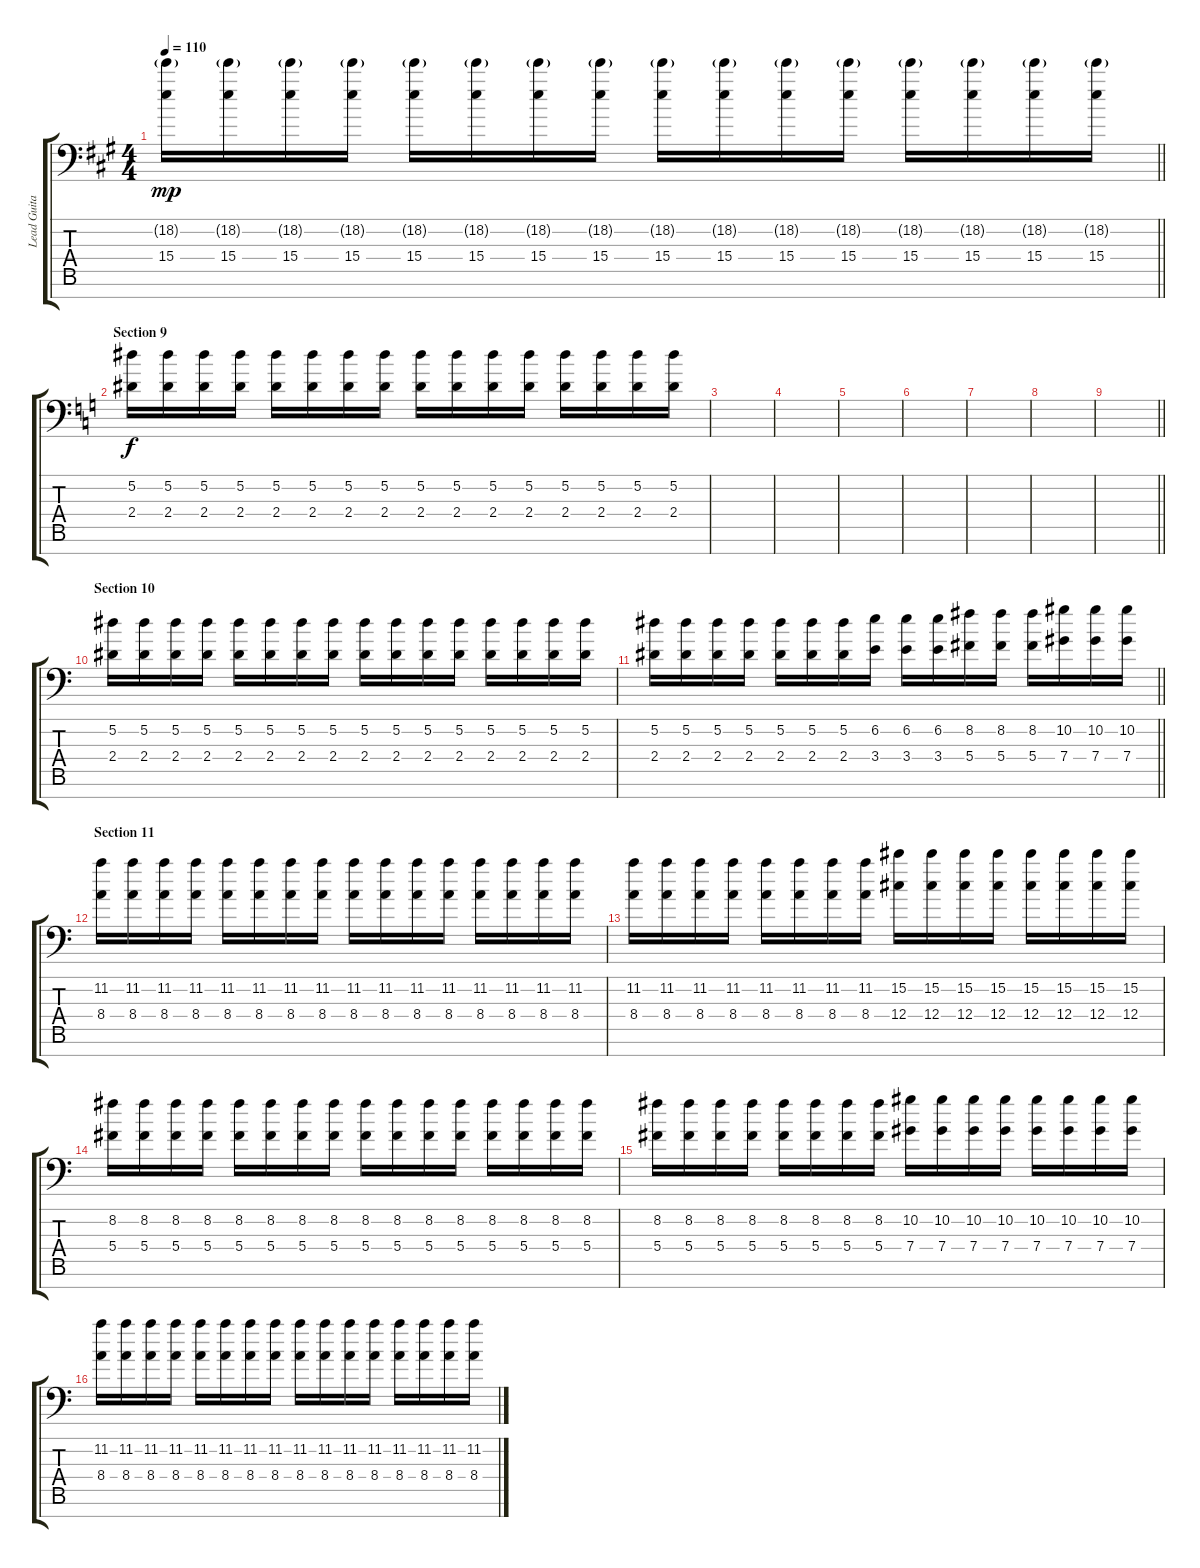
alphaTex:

\track ("Lead Guitar" "Lead Guita") {instrument overdrivenguitar}
\staff {score tabs}
\tuning (Eb4 Bb3 Gb3 Db3 Ab2 Eb2 Ab1) {hide}
\ts (4 4)
\tempo 110
\clef f4
\barLineRight lightlight
\ks f#minor
(18.2{g} 15.4).16{dy mp} (18.2{g} 15.4).16 (18.2{g} 15.4).16 (18.2{g} 15.4).16 (18.2{g} 15.4).16 (18.2{g} 15.4).16 (18.2{g} 15.4).16 (18.2{g} 15.4).16 (18.2{g} 15.4).16 (18.2{g} 15.4).16 (18.2{g} 15.4).16 (18.2{g} 15.4).16 (18.2{g} 15.4).16 (18.2{g} 15.4).16 (18.2{g} 15.4).16 (18.2{g} 15.4).16 |
\section ("" "Section 9")
\ks c
(5.2 2.4).16{dy f volume 0} (5.2 2.4).16 (5.2 2.4).16 (5.2 2.4).16 (5.2 2.4).16 (5.2 2.4).16 (5.2 2.4).16 (5.2 2.4).16 (5.2 2.4).16 (5.2 2.4).16 (5.2 2.4).16 (5.2 2.4).16 (5.2 2.4).16 (5.2 2.4).16 (5.2 2.4).16 (5.2 2.4).16 |
|
|
|
|
|
|
\barLineRight lightlight
|
\section ("" "Section 10")
(5.2 2.4).16{volume 10} (5.2 2.4).16 (5.2 2.4).16 (5.2 2.4).16 (5.2 2.4).16 (5.2 2.4).16 (5.2 2.4).16 (5.2 2.4).16 (5.2 2.4).16 (5.2 2.4).16 (5.2 2.4).16 (5.2 2.4).16 (5.2 2.4).16 (5.2 2.4).16 (5.2 2.4).16 (5.2 2.4).16 |
\barLineRight lightlight
(5.2 2.4).16 (5.2 2.4).16 (5.2 2.4).16 (5.2 2.4).16 (5.2 2.4).16 (5.2 2.4).16 (5.2 2.4).16 (6.2 3.4).16 (6.2 3.4).16 (6.2 3.4).16 (8.2 5.4).16 (8.2 5.4).16 (8.2 5.4).16 (10.2 7.4).16 (10.2 7.4).16 (10.2 7.4).16 |
\section ("" "Section 11")
(11.2 8.4).16 (11.2 8.4).16 (11.2 8.4).16 (11.2 8.4).16 (11.2 8.4).16 (11.2 8.4).16 (11.2 8.4).16 (11.2 8.4).16 (11.2 8.4).16 (11.2 8.4).16 (11.2 8.4).16 (11.2 8.4).16 (11.2 8.4).16 (11.2 8.4).16 (11.2 8.4).16 (11.2 8.4).16 |
(11.2 8.4).16 (11.2 8.4).16 (11.2 8.4).16 (11.2 8.4).16 (11.2 8.4).16 (11.2 8.4).16 (11.2 8.4).16 (11.2 8.4).16 (15.2 12.4).16 (15.2 12.4).16 (15.2 12.4).16 (15.2 12.4).16 (15.2 12.4).16 (15.2 12.4).16 (15.2 12.4).16 (15.2 12.4).16 |
(8.2 5.4).16 (8.2 5.4).16 (8.2 5.4).16 (8.2 5.4).16 (8.2 5.4).16 (8.2 5.4).16 (8.2 5.4).16 (8.2 5.4).16 (8.2 5.4).16 (8.2 5.4).16 (8.2 5.4).16 (8.2 5.4).16 (8.2 5.4).16 (8.2 5.4).16 (8.2 5.4).16 (8.2 5.4).16 |
(8.2 5.4).16 (8.2 5.4).16 (8.2 5.4).16 (8.2 5.4).16 (8.2 5.4).16 (8.2 5.4).16 (8.2 5.4).16 (8.2 5.4).16 (10.2 7.4).16 (10.2 7.4).16 (10.2 7.4).16 (10.2 7.4).16 (10.2 7.4).16 (10.2 7.4).16 (10.2 7.4).16 (10.2 7.4).16 |
(11.2 8.4).16 (11.2 8.4).16 (11.2 8.4).16 (11.2 8.4).16 (11.2 8.4).16 (11.2 8.4).16 (11.2 8.4).16 (11.2 8.4).16 (11.2 8.4).16 (11.2 8.4).16 (11.2 8.4).16 (11.2 8.4).16 (11.2 8.4).16 (11.2 8.4).16 (11.2 8.4).16 (11.2 8.4).16
